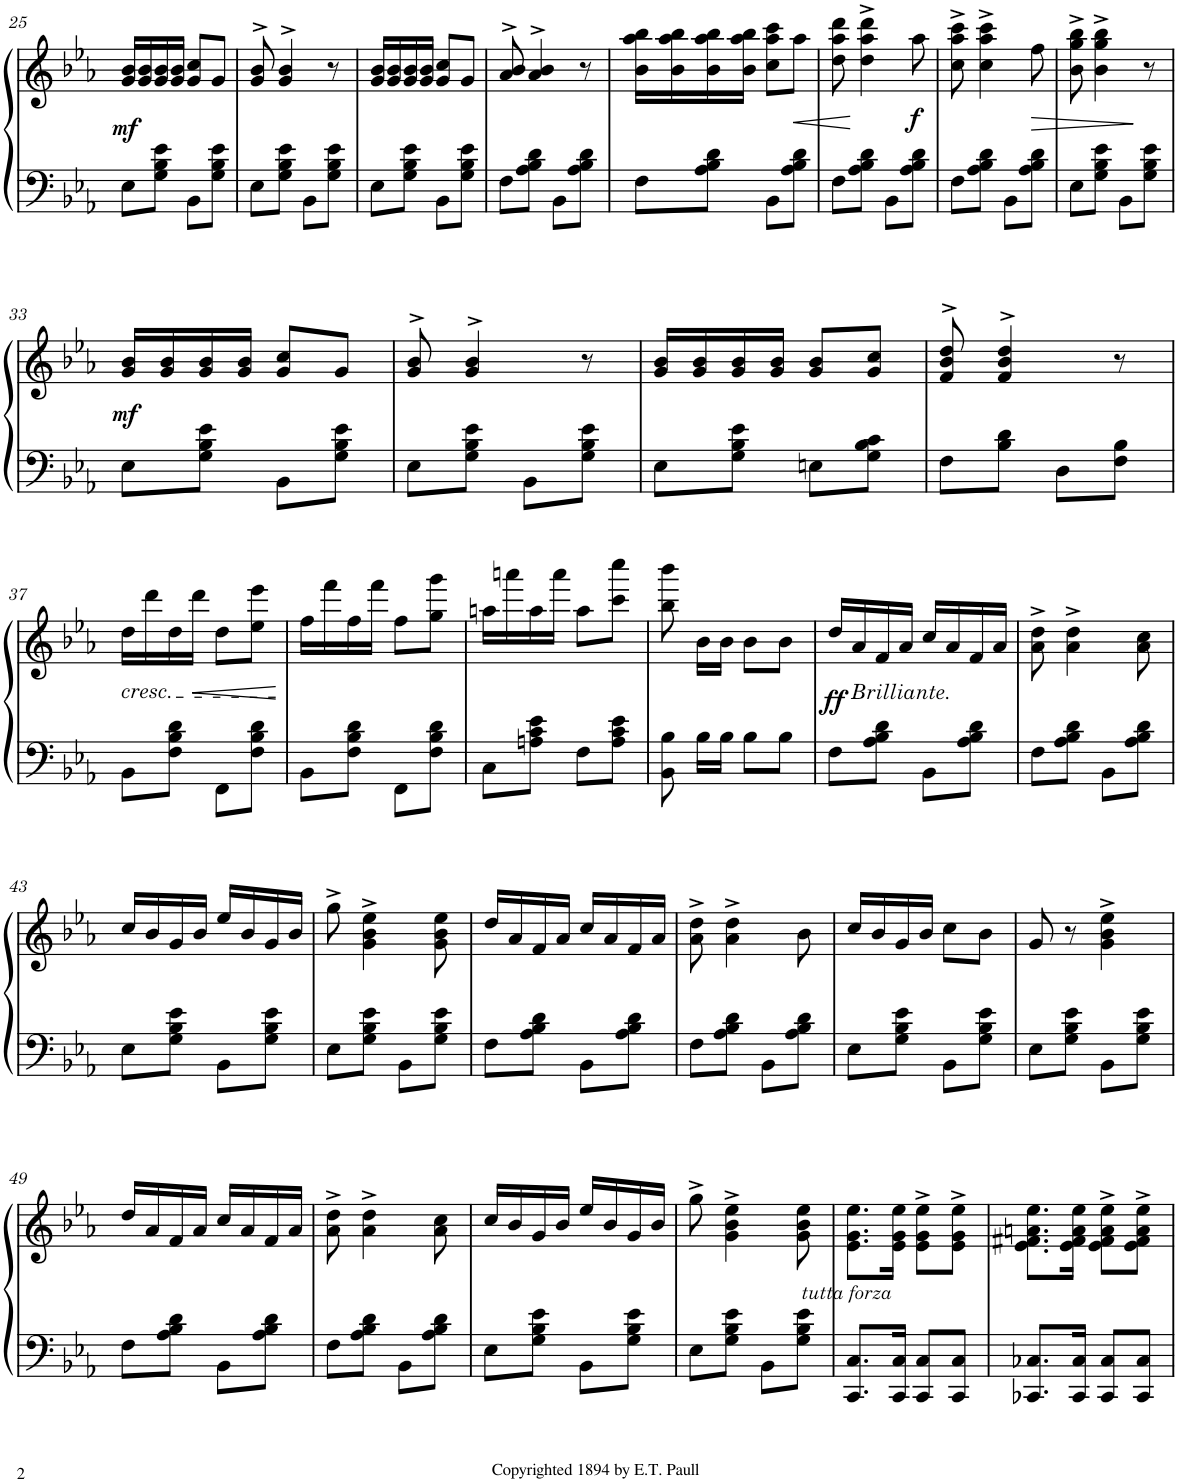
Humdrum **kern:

**kern	**kern	**dynam
*part1	*part1	*part1
*staff2	*staff1	*staff1/2
*I"Piano	*	*
*I'Pno.	*	*
!!LO:PB:g=z
*clefF4	*clefG2	*
*k[b-e-a-]	*k[b-e-a-]	*
*M2/4	*M2/4	*
=25	=25	=25
!	!	!LO:DY:b
8E-\L	16g/ 16b-/LL	mf
.	16g/ 16b-/	.
8G\ 8B-\ 8e-\J	16g/ 16b-/	.
.	16g/ 16b-/JJ	.
8BB-\L	8g/ 8cc/L	.
8G\ 8B-\ 8e-\J	8g/J	.
=26	=26	=26
8E-\L	8g/^> 8b-/^>	.
8G\ 8B-\ 8e-\J	4g/^> 4b-/^>	.
8BB-\L	.	.
8G\ 8B-\ 8e-\J	8r	.
=27	=27	=27
8E-\L	16g/ 16b-/LL	.
.	16g/ 16b-/	.
8G\ 8B-\ 8e-\J	16g/ 16b-/	.
.	16g/ 16b-/JJ	.
8BB-\L	8g/ 8cc/L	.
8G\ 8B-\ 8e-\J	8g/J	.
=28	=28	=28
8F\L	8a-/^> 8b-/^>	.
8A-\ 8B-\ 8d\J	4a-/^> 4b-/^>	.
8BB-\L	.	.
8A-\ 8B-\ 8d\J	8r	.
=29	=29	=29
8F\L	16b-\ 16aa-\ 16bb-\LL	.
.	16b-\ 16aa-\ 16bb-\	.
8A-\ 8B-\ 8d\J	16b-\ 16aa-\ 16bb-\	.
.	16b-\ 16aa-\ 16bb-\JJ	.
8BB-\L	8cc\ 8aa-\ 8ccc\L	.
!	!	!LO:HP:b
8A-\ 8B-\ 8d\J	8aa-\J	<
=30	=30	=30
8F\L	8dd\ 8aa-\ 8ddd\	.
8A-\ 8B-\ 8d\J	4dd\^> 4aa-\^> 4ddd\^>	[
8BB-\L	.	.
!	!	!LO:DY:b
8A-\ 8B-\ 8d\J	8aa-\	f
=31	=31	=31
8F\L	8cc\^> 8aa-\^> 8ccc\^>	.
8A-\ 8B-\ 8d\J	4cc\^> 4aa-\^> 4ccc\^>	.
8BB-\L	.	.
!	!	!LO:HP:b
8A-\ 8B-\ 8d\J	8ff\	>
=32	=32	=32
8E-\L	8b-\^> 8gg\^> 8bb-\^>	.
8G\ 8B-\ 8e-\J	4b-\^> 4gg\^> 4bb-\^>	.
8BB-\L	.	.
8G\ 8B-\ 8e-\J	8r	]
!!LO:LB:g=z
=33	=33	=33
!	!	!LO:DY:b
8E-\L	16g/ 16b-/LL	mf
.	16g/ 16b-/	.
8G\ 8B-\ 8e-\J	16g/ 16b-/	.
.	16g/ 16b-/JJ	.
8BB-\L	8g/ 8cc/L	.
8G\ 8B-\ 8e-\J	8g/J	.
=34	=34	=34
8E-\L	8g/^> 8b-/^>	.
8G\ 8B-\ 8e-\J	4g/^> 4b-/^>	.
8BB-\L	.	.
8G\ 8B-\ 8e-\J	8r	.
=35	=35	=35
8E-\L	16g/ 16b-/LL	.
.	16g/ 16b-/	.
8G\ 8B-\ 8e-\J	16g/ 16b-/	.
.	16g/ 16b-/JJ	.
8En\L	8g/ 8b-/L	.
8G\ 8B-\ 8c\J	8g/ 8cc/J	.
=36	=36	=36
8F\L	8f/^> 8b-/^> 8dd/^>	.
8B-\ 8d\J	4f/^> 4b-/^> 4dd/^>	.
8D\L	.	.
8F\ 8B-\J	8r	.
!!LO:LB:g=z
=37	=37	=37
!	!LO:TX:b:i:t=cresc.	!
8BB-\L	16dd\LL	.
.	16ddd\	.
8F\ 8B-\ 8d\J	16dd\	.
!	!	!LO:HP:b
.	16ddd\JJ	<
8FF\L	8dd\L	.
8F\ 8B-\ 8d\J	8ee-\ 8eee-\J	.
.	.	[
=38	=38	=38
8BB-\L	16ff\LL	.
.	16fff\	.
8F\ 8B-\ 8d\J	16ff\	.
.	16fff\JJ	.
8FF\L	8ff\L	.
8F\ 8B-\ 8d\J	8gg\ 8ggg\J	.
=39	=39	=39
8C\L	16aan\LL	.
.	16aaan\	.
8An\ 8c\ 8e-\J	16aa\	.
.	16aaa\JJ	.
8F\L	8aa\L	.
8A\ 8c\ 8e-\J	8ccc\ 8cccc\J	.
=40	=40	=40
8BB-\ 8B-\	8bb-\ 8bbb-\	.
16B-\LL	16b-\LL	.
16B-\JJ	16b-\JJ	.
8B-\L	8b-\L	.
8B-\J	8b-\J	.
=41	=41	=41
!	!LO:TX:b:i:t=Brilliante.	!
!	!	!LO:DY:b
8F\L	16dd/LL	ff
.	16a-/	.
8A-\ 8B-\ 8d\J	16f/	.
.	16a-/JJ	.
8BB-\L	16cc/LL	.
.	16a-/	.
8A-\ 8B-\ 8d\J	16f/	.
.	16a-/JJ	.
=42	=42	=42
8F\L	8a-\^> 8dd\^>	.
8A-\ 8B-\ 8d\J	4a-\^> 4dd\^>	.
8BB-\L	.	.
8A-\ 8B-\ 8d\J	8a-\ 8cc\	.
!!LO:LB:g=z
=43	=43	=43
8E-\L	16cc/LL	.
.	16b-/	.
8G\ 8B-\ 8e-\J	16g/	.
.	16b-/JJ	.
8BB-\L	16ee-/LL	.
.	16b-/	.
8G\ 8B-\ 8e-\J	16g/	.
.	16b-/JJ	.
=44	=44	=44
8E-\L	8gg^>\	.
8G\ 8B-\ 8e-\J	4g\^> 4b-\^> 4ee-\^>	.
8BB-\L	.	.
8G\ 8B-\ 8e-\J	8g\ 8b-\ 8ee-\	.
=45	=45	=45
8F\L	16dd/LL	.
.	16a-/	.
8A-\ 8B-\ 8d\J	16f/	.
.	16a-/JJ	.
8BB-\L	16cc/LL	.
.	16a-/	.
8A-\ 8B-\ 8d\J	16f/	.
.	16a-/JJ	.
=46	=46	=46
8F\L	8a-\^> 8dd\^>	.
8A-\ 8B-\ 8d\J	4a-\^> 4dd\^>	.
8BB-\L	.	.
8A-\ 8B-\ 8d\J	8b-\	.
=47	=47	=47
8E-\L	16cc/LL	.
.	16b-/	.
8G\ 8B-\ 8e-\J	16g/	.
.	16b-/JJ	.
8BB-\L	8cc\L	.
8G\ 8B-\ 8e-\J	8b-\J	.
=48	=48	=48
8E-\L	8g/	.
8G\ 8B-\ 8e-\J	8r	.
8BB-\L	4g\^> 4b-\^> 4ee-\^>	.
8G\ 8B-\ 8e-\J	.	.
!!LO:LB:g=z
=49	=49	=49
8F\L	16dd/LL	.
.	16a-/	.
8A-\ 8B-\ 8d\J	16f/	.
.	16a-/JJ	.
8BB-\L	16cc/LL	.
.	16a-/	.
8A-\ 8B-\ 8d\J	16f/	.
.	16a-/JJ	.
=50	=50	=50
8F\L	8a-\^> 8dd\^>	.
8A-\ 8B-\ 8d\J	4a-\^> 4dd\^>	.
8BB-\L	.	.
8A-\ 8B-\ 8d\J	8a-\ 8cc\	.
=51	=51	=51
8E-\L	16cc/LL	.
.	16b-/	.
8G\ 8B-\ 8e-\J	16g/	.
.	16b-/JJ	.
8BB-\L	16ee-/LL	.
.	16b-/	.
8G\ 8B-\ 8e-\J	16g/	.
.	16b-/JJ	.
=52	=52	=52
8E-\L	8gg^>\	.
8G\ 8B-\ 8e-\J	4g\^> 4b-\^> 4ee-\^>	.
8BB-\L	.	.
8G\ 8B-\ 8e-\J	8g\ 8b-\ 8ee-\	.
=53	=53	=53
!	!LO:TX:b:i:t=tutta forza	!
8.CC/ 8.C/L	8.e-\ 8.g\ 8.ee-\L	.
16CC/ 16C/Jk	16e-\ 16g\ 16ee-\Jk	.
8CC/ 8C/L	8e-\^> 8g\^> 8ee-\^>L	.
8CC/ 8C/J	8e-\^> 8g\^> 8ee-\^>J	.
=54	=54	=54
8.CC-X/ 8.C-X/L	8.e-\ 8.f#X\ 8.an\ 8.ee-\L	.
16CC-/ 16C-/Jk	16e-\ 16f#\ 16a\ 16ee-\Jk	.
8CC-/ 8C-/L	8e-\^> 8f#\^> 8a\^> 8ee-\^>L	.
8CC-/ 8C-/J	8e-\^> 8f#\^> 8a\^> 8ee-\^>J	.
=	=	=
*-	*-	*-
